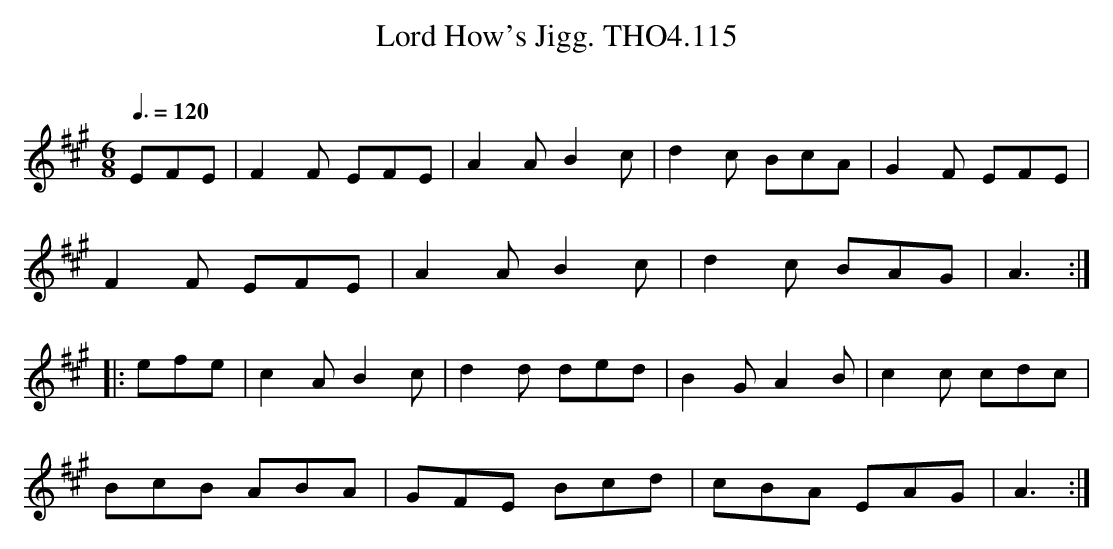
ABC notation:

X:1
T:Lord How's Jigg. THO4.115
O:
M:6/8
L:1/8
Q:3/8=120
K:A
EFE|F2 F EFE|A2 A B2 c|d2 c BcA|G2 F EFE|
F2 F EFE|A2 A B2 c|d2 c BAG|A3:|
|:efe|c2 A B2 c|d2 d ded|B2 G A2B|c2 c cdc|
BcB ABA|GFE Bcd|cBA EAG|A3:|
